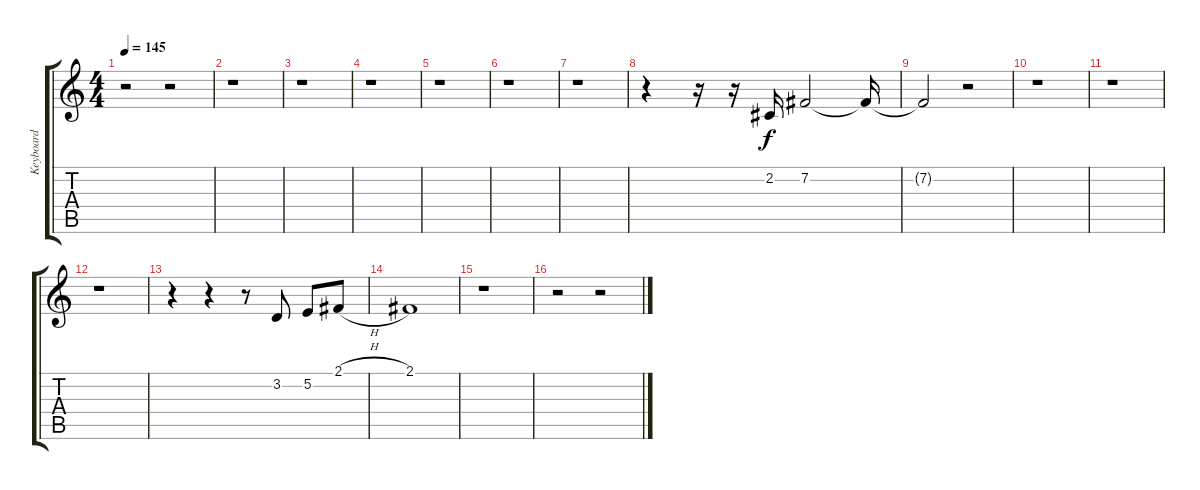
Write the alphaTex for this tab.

\track ("Keyboard" "Keyboard") {instrument lead6voice}
\staff {score tabs}
\tuning (E4 B3 G3 D3 A2 E2) {hide}
\ts (4 4)
\tempo 145
\clef g2
\ks c
r.2{dy f} r.2 |
r.1 |
r.1 |
r.1 |
r.1 |
r.1 |
r.1 |
r.4 r.16 r.16 2.2.16 7.2.2 7.2{t}.16 |
7.2{t}.2 r.2 |
r.1 |
r.1 |
r.1 |
r.4 r.4 r.8 3.2.8 5.2.8 2.1{h}.8 |
2.1.1 |
r.1 |
r.2 r.2
